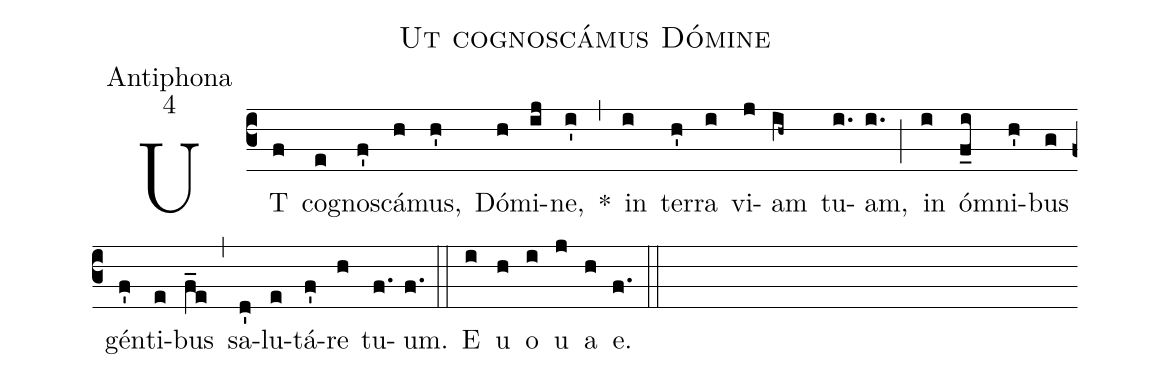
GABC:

name:Ut cognoscámus Dómine;
office-part:Antiphona;
mode:4;
%%
(c3) UT(f) co(e)gno(f')scá(h)mus,(h') Dó(h)mi(ij)ne,(i') *(,) in(i) ter(h')ra(i) vi(j)am(ih~) tu(i.)am,(i.) (;) in(i) ó(f_i)mni(h')bus(g) gén(f')ti(e)bus(f_e) (,) sa(d')lu(e)tá(f')re(h) tu(f.)um.(f.) (::)
<eu>E(i) u(h) o(i) u(j) a(h) e.</eu>(f.) (::)
